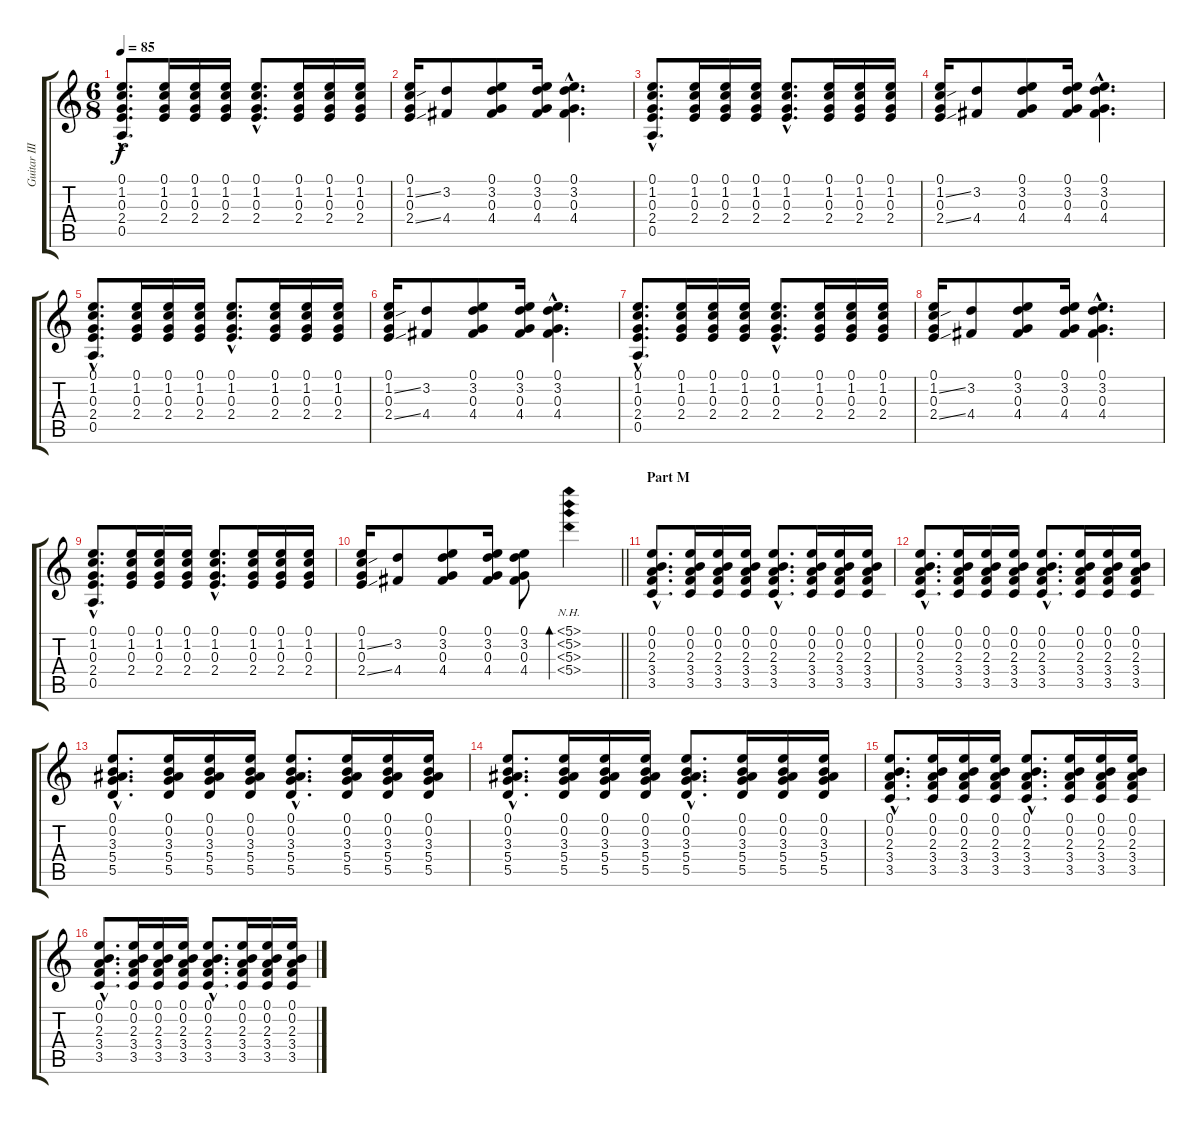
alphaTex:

\track ("Guitar III (Inoran)" "Guitar III") {instrument electricguitarclean}
\staff {score tabs}
\tuning (E4 B3 G3 D3 A2 E2) {hide}
\ts (6 8)
\tempo 85
\clef g2
\ks c
(0.1{hac} 1.2{hac} 0.3{hac} 2.4{hac} 0.5{hac}).8{d dy f} (0.1 1.2 0.3 2.4).16 (0.1 1.2 0.3 2.4).16 (0.1 1.2 0.3 2.4).16 (0.1{hac} 1.2{hac} 0.3{hac} 2.4{hac}).8{d} (0.1 1.2 0.3 2.4).16 (0.1 1.2 0.3 2.4).16 (0.1 1.2 0.3 2.4).16 |
(0.1 1.2{ss} 0.3 2.4{ss}).16 (3.2 4.4).8 (0.1 3.2 0.3 4.4).8 (0.1 3.2 0.3 4.4).16 (0.1{hac} 3.2{hac} 0.3{hac} 4.4{hac}).4{d} |
(0.1{hac} 1.2{hac} 0.3{hac} 2.4{hac} 0.5{hac}).8{d} (0.1 1.2 0.3 2.4).16 (0.1 1.2 0.3 2.4).16 (0.1 1.2 0.3 2.4).16 (0.1{hac} 1.2{hac} 0.3{hac} 2.4{hac}).8{d} (0.1 1.2 0.3 2.4).16 (0.1 1.2 0.3 2.4).16 (0.1 1.2 0.3 2.4).16 |
(0.1 1.2{ss} 0.3 2.4{ss}).16 (3.2 4.4).8 (0.1 3.2 0.3 4.4).8 (0.1 3.2 0.3 4.4).16 (0.1{hac} 3.2{hac} 0.3{hac} 4.4{hac}).4{d} |
(0.1{hac} 1.2{hac} 0.3{hac} 2.4{hac} 0.5{hac}).8{d} (0.1 1.2 0.3 2.4).16 (0.1 1.2 0.3 2.4).16 (0.1 1.2 0.3 2.4).16 (0.1{hac} 1.2{hac} 0.3{hac} 2.4{hac}).8{d} (0.1 1.2 0.3 2.4).16 (0.1 1.2 0.3 2.4).16 (0.1 1.2 0.3 2.4).16 |
(0.1 1.2{ss} 0.3 2.4{ss}).16 (3.2 4.4).8 (0.1 3.2 0.3 4.4).8 (0.1 3.2 0.3 4.4).16 (0.1{hac} 3.2{hac} 0.3{hac} 4.4{hac}).4{d} |
(0.1{hac} 1.2{hac} 0.3{hac} 2.4{hac} 0.5{hac}).8{d} (0.1 1.2 0.3 2.4).16 (0.1 1.2 0.3 2.4).16 (0.1 1.2 0.3 2.4).16 (0.1{hac} 1.2{hac} 0.3{hac} 2.4{hac}).8{d} (0.1 1.2 0.3 2.4).16 (0.1 1.2 0.3 2.4).16 (0.1 1.2 0.3 2.4).16 |
(0.1 1.2{ss} 0.3 2.4{ss}).16 (3.2 4.4).8 (0.1 3.2 0.3 4.4).8 (0.1 3.2 0.3 4.4).16 (0.1{hac} 3.2{hac} 0.3{hac} 4.4{hac}).4{d} |
(0.1{hac} 1.2{hac} 0.3{hac} 2.4{hac} 0.5{hac}).8{d} (0.1 1.2 0.3 2.4).16 (0.1 1.2 0.3 2.4).16 (0.1 1.2 0.3 2.4).16 (0.1{hac} 1.2{hac} 0.3{hac} 2.4{hac}).8{d} (0.1 1.2 0.3 2.4).16 (0.1 1.2 0.3 2.4).16 (0.1 1.2 0.3 2.4).16 |
\barLineRight lightlight
(0.1 1.2{ss} 0.3 2.4{ss}).16 (3.2 4.4).8 (0.1 3.2 0.3 4.4).8 (0.1 3.2 0.3 4.4).16 (0.1 3.2 0.3 4.4).8 (5.1{nh} 5.2{nh} 5.3{nh} 5.4{nh}).4{bd 120} |
\section ("" "Part M")
(0.1{hac} 0.2{hac} 2.3{hac} 3.4{hac} 3.5{hac}).8{d} (0.1 0.2 2.3 3.4 3.5).16 (0.1 0.2 2.3 3.4 3.5).16 (0.1 0.2 2.3 3.4 3.5).16 (0.1{hac} 0.2{hac} 2.3{hac} 3.4{hac} 3.5{hac}).8{d} (0.1 0.2 2.3 3.4 3.5).16 (0.1 0.2 2.3 3.4 3.5).16 (0.1 0.2 2.3 3.4 3.5).16 |
(0.1{hac} 0.2{hac} 2.3{hac} 3.4{hac} 3.5{hac}).8{d} (0.1 0.2 2.3 3.4 3.5).16 (0.1 0.2 2.3 3.4 3.5).16 (0.1 0.2 2.3 3.4 3.5).16 (0.1{hac} 0.2{hac} 2.3{hac} 3.4{hac} 3.5{hac}).8{d} (0.1 0.2 2.3 3.4 3.5).16 (0.1 0.2 2.3 3.4 3.5).16 (0.1 0.2 2.3 3.4 3.5).16 |
(0.1{hac} 0.2{hac} 3.3{hac} 5.4{hac} 5.5{hac}).8{d} (0.1 0.2 3.3 5.4 5.5).16 (0.1 0.2 3.3 5.4 5.5).16 (0.1 0.2 3.3 5.4 5.5).16 (0.1{hac} 0.2{hac} 3.3{hac} 5.4{hac} 5.5{hac}).8{d} (0.1 0.2 3.3 5.4 5.5).16 (0.1 0.2 3.3 5.4 5.5).16 (0.1 0.2 3.3 5.4 5.5).16 |
(0.1{hac} 0.2{hac} 3.3{hac} 5.4{hac} 5.5{hac}).8{d} (0.1 0.2 3.3 5.4 5.5).16 (0.1 0.2 3.3 5.4 5.5).16 (0.1 0.2 3.3 5.4 5.5).16 (0.1{hac} 0.2{hac} 3.3{hac} 5.4{hac} 5.5{hac}).8{d} (0.1 0.2 3.3 5.4 5.5).16 (0.1 0.2 3.3 5.4 5.5).16 (0.1 0.2 3.3 5.4 5.5).16 |
(0.1{hac} 0.2{hac} 2.3{hac} 3.4{hac} 3.5{hac}).8{d} (0.1 0.2 2.3 3.4 3.5).16 (0.1 0.2 2.3 3.4 3.5).16 (0.1 0.2 2.3 3.4 3.5).16 (0.1{hac} 0.2{hac} 2.3{hac} 3.4{hac} 3.5{hac}).8{d} (0.1 0.2 2.3 3.4 3.5).16 (0.1 0.2 2.3 3.4 3.5).16 (0.1 0.2 2.3 3.4 3.5).16 |
(0.1{hac} 0.2{hac} 2.3{hac} 3.4{hac} 3.5{hac}).8{d} (0.1 0.2 2.3 3.4 3.5).16 (0.1 0.2 2.3 3.4 3.5).16 (0.1 0.2 2.3 3.4 3.5).16 (0.1{hac} 0.2{hac} 2.3{hac} 3.4{hac} 3.5{hac}).8{d} (0.1 0.2 2.3 3.4 3.5).16 (0.1 0.2 2.3 3.4 3.5).16 (0.1 0.2 2.3 3.4 3.5).16
